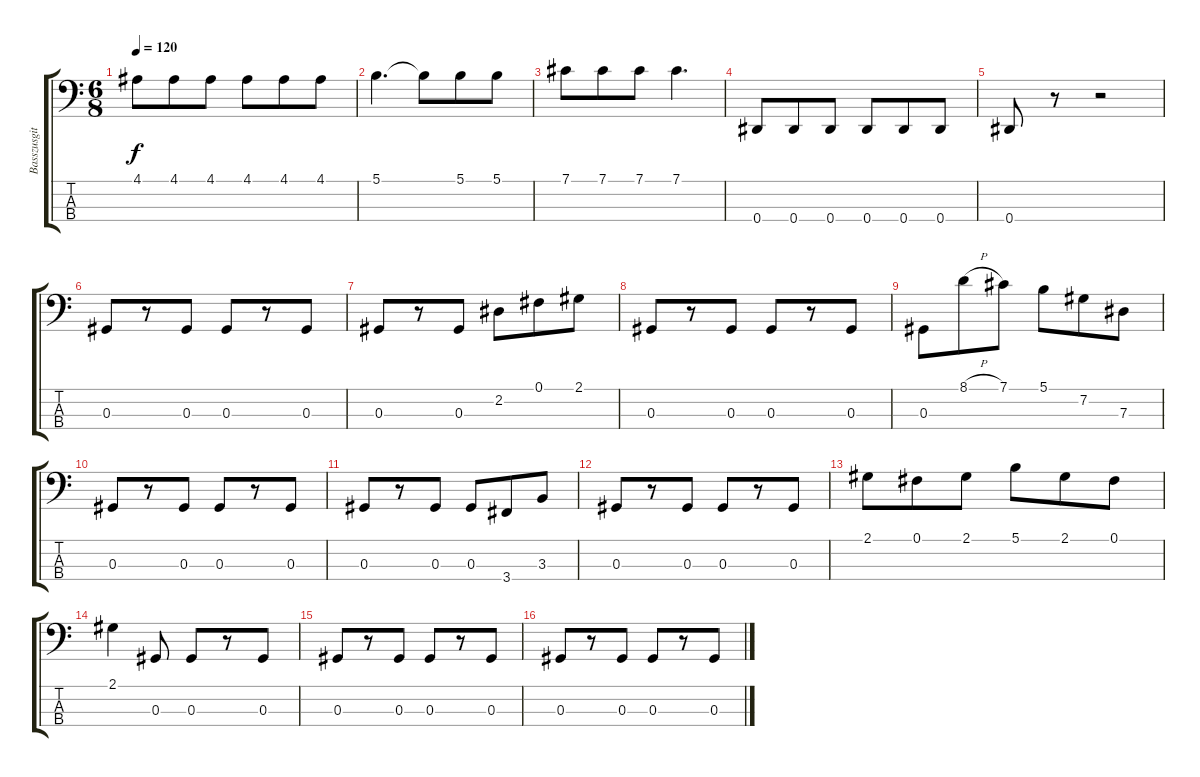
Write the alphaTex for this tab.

\track ("Basszusgitár (Yngwie Malmsteen)" "Basszusgit") {instrument electricbassfinger}
\staff {score tabs}
\tuning (Gb2 Db2 Ab1 Eb1) {hide}
\ts (6 8)
\tempo 120
\clef f4
\ks c
4.1.8{dy f} 4.1.8 4.1.8 4.1.8 4.1.8 4.1.8 |
5.1.4{d} 5.1{t}.8 5.1.8 5.1.8 |
7.1.8 7.1.8 7.1.8 7.1.4{d} |
0.4.8 0.4.8 0.4.8 0.4.8 0.4.8 0.4.8 |
0.4.8 r.8 r.2 |
0.3.8 r.8 0.3.8 0.3.8 r.8 0.3.8 |
0.3.8 r.8 0.3.8 2.2.8 0.1.8 2.1.8 |
0.3.8 r.8 0.3.8 0.3.8 r.8 0.3.8 |
0.3.8 8.1{h}.8 7.1.8 5.1.8 7.2.8 7.3.8 |
0.3.8 r.8 0.3.8 0.3.8 r.8 0.3.8 |
0.3.8 r.8 0.3.8 0.3.8 3.4.8 3.3.8 |
0.3.8 r.8 0.3.8 0.3.8 r.8 0.3.8 |
2.1.8 0.1.8 2.1.8 5.1.8 2.1.8 0.1.8 |
2.1.4 0.3.8 0.3.8 r.8 0.3.8 |
0.3.8 r.8 0.3.8 0.3.8 r.8 0.3.8 |
0.3.8 r.8 0.3.8 0.3.8 r.8 0.3.8
